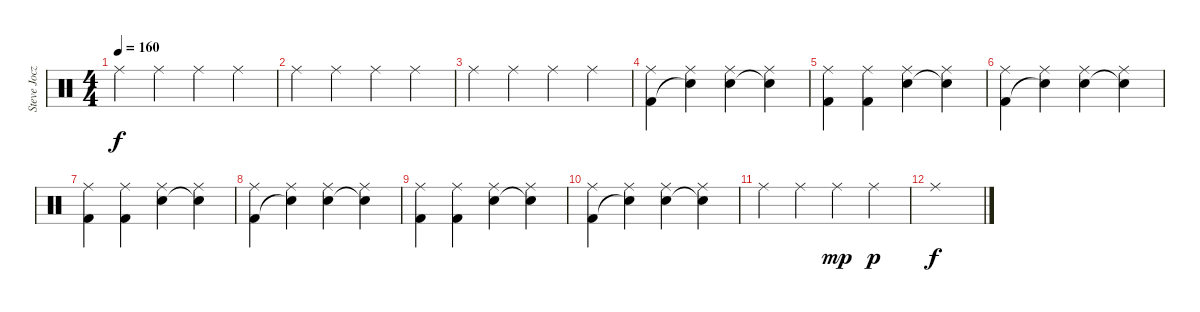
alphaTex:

\track ("Steve Jocz" "Steve Jocz") {instrument percussion}
\staff {score}
\articulation defaults
\ts (4 4)
\tempo 160
\clef neutral
\ks c "Ride (middle)".4{dy f} "Ride (middle)".4 "Ride (middle)".4 "Ride (middle)".4
|
"Ride (middle)".4 "Ride (middle)".4 "Ride (middle)".4 "Ride (middle)".4 |
"Ride (middle)".4 "Ride (middle)".4 "Ride (middle)".4 "Ride (middle)".4 |
("Ride (middle)" "Kick (hit) 2").4 ("Ride (middle)" "Snare (hit)"{t}).4 ("Ride (middle)" "Electric Snare (hit)").4 ("Ride (middle)" "Snare (hit)"{t}).4 |
("Ride (middle)" "Kick (hit) 2").4 ("Ride (middle)" "Kick (hit) 2").4 ("Ride (middle)" "Electric Snare (hit)").4 ("Ride (middle)" "Snare (hit)"{t}).4 |
("Ride (middle)" "Kick (hit) 2").4 ("Ride (middle)" "Snare (hit)"{t}).4 ("Ride (middle)" "Electric Snare (hit)").4 ("Ride (middle)" "Snare (hit)"{t}).4 |
("Ride (middle)" "Kick (hit) 2").4 ("Ride (middle)" "Kick (hit) 2").4 ("Ride (middle)" "Electric Snare (hit)").4 ("Ride (middle)" "Snare (hit)"{t}).4 |
("Ride (middle)" "Kick (hit) 2").4 ("Ride (middle)" "Snare (hit)"{t}).4 ("Ride (middle)" "Electric Snare (hit)").4 ("Ride (middle)" "Snare (hit)"{t}).4 |
("Ride (middle)" "Kick (hit) 2").4 ("Ride (middle)" "Kick (hit) 2").4 ("Ride (middle)" "Electric Snare (hit)").4 ("Ride (middle)" "Snare (hit)"{t}).4 |
("Ride (middle)" "Kick (hit) 2").4 ("Ride (middle)" "Snare (hit)"{t}).4 ("Ride (middle)" "Electric Snare (hit)").4 ("Ride (middle)" "Snare (hit)"{t}).4 |
"Ride (middle)".4 "Ride (middle)".4 "Ride (middle)".4{dy mp} "Ride (middle)".4{dy p} |
"Ride (middle)".1{dy f}
